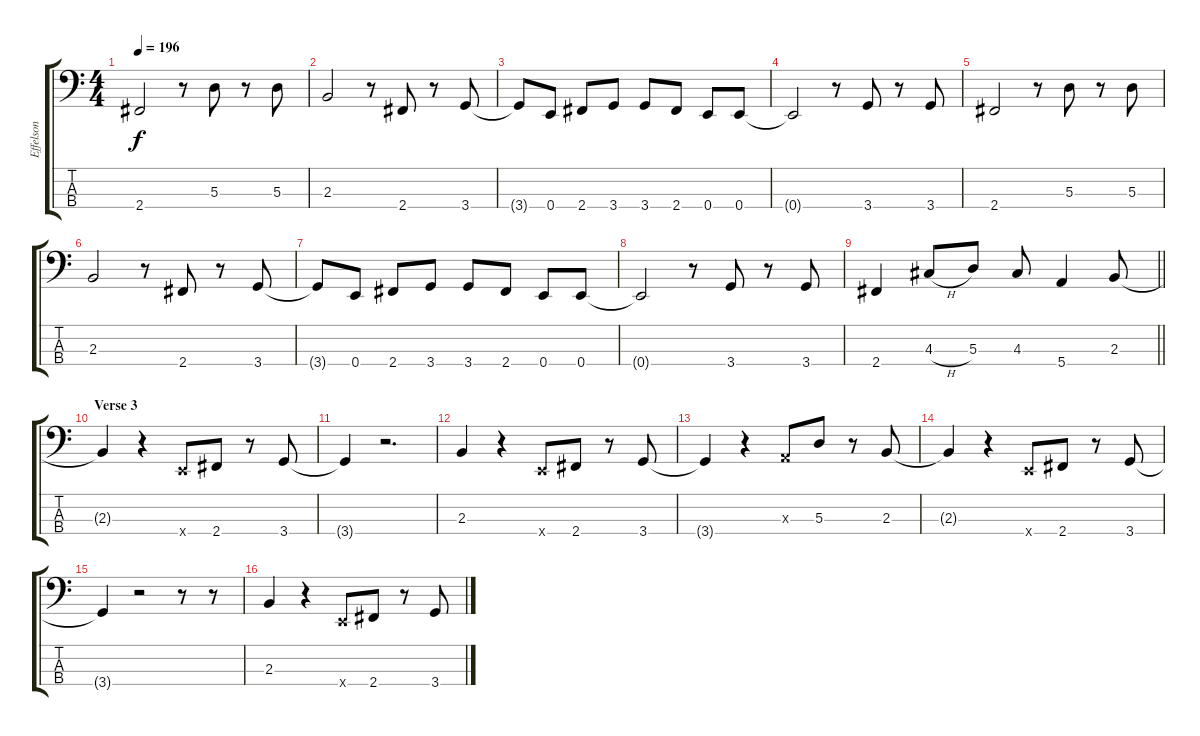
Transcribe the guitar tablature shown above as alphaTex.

\track ("Effelson" "Effelson") {instrument electricbasspick}
\staff {score tabs}
\tuning (G2 D2 A1 E1) {hide}
\ts (4 4)
\tempo 196
\clef f4
\ks c
2.4.2{dy f} r.8 5.3.8 r.8 5.3.8 |
2.3.2 r.8 2.4.8 r.8 3.4.8 |
3.4{t}.8 0.4.8 2.4.8 3.4.8 3.4.8 2.4.8 0.4.8 0.4.8 |
0.4{t}.2 r.8 3.4.8 r.8 3.4.8 |
2.4.2 r.8 5.3.8 r.8 5.3.8 |
2.3.2 r.8 2.4.8 r.8 3.4.8 |
3.4{t}.8 0.4.8 2.4.8 3.4.8 3.4.8 2.4.8 0.4.8 0.4.8 |
0.4{t}.2 r.8 3.4.8 r.8 3.4.8 |
\barLineRight lightlight
2.4.4 4.3{h}.8 5.3.8 4.3.8 5.4.4 2.3.8 |
\section ("" "Verse 3")
2.3{t}.4 r.4 0.4{x}.8 2.4.8 r.8 3.4.8 |
3.4{t}.4 r.2{d} |
2.3.4 r.4 0.4{x}.8 2.4.8 r.8 3.4.8 |
3.4{t}.4 r.4 0.3{x}.8 5.3.8 r.8 2.3.8 |
2.3{t}.4 r.4 0.4{x}.8 2.4.8 r.8 3.4.8 |
3.4{t}.4 r.2 r.8 r.8 |
2.3.4 r.4 0.4{x}.8 2.4.8 r.8 3.4.8
